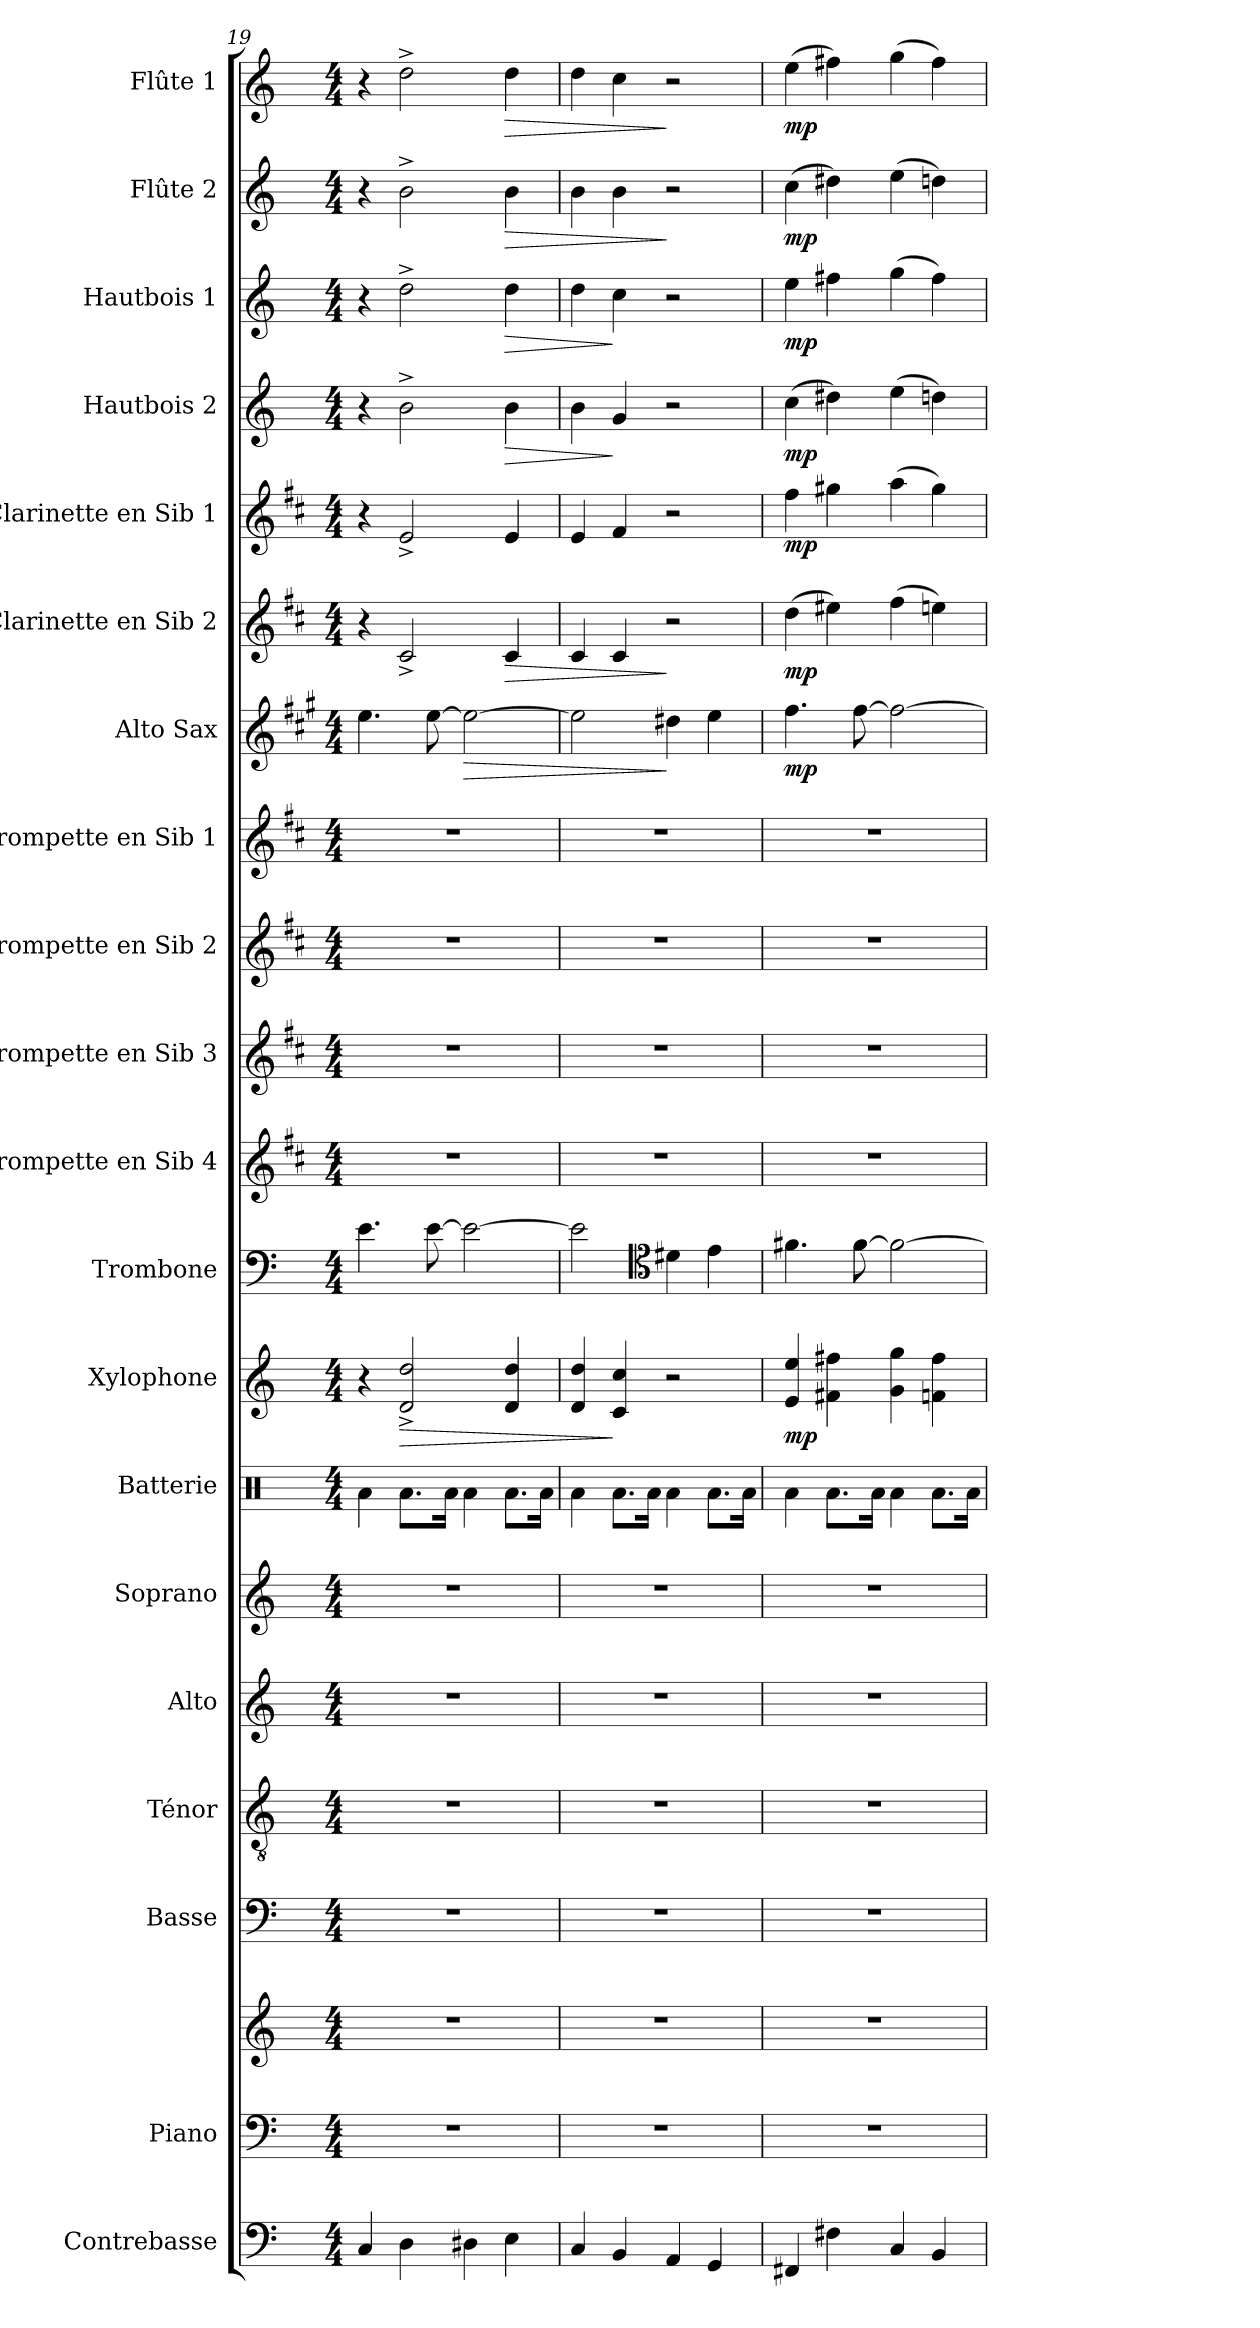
**kern	**kern	**kern	**kern	**kern	**kern	**kern	**kern	**kern	**dynam	**kern	**kern	**kern	**kern	**kern	**kern	**dynam	**kern	**dynam	**kern	**dynam	**kern	**dynam	**kern	**dynam	**kern	**dynam	**kern	**dynam
*part20	*part19	*part19	*part18	*part17	*part16	*part15	*part14	*part13	*part13	*part12	*part11	*part10	*part9	*part8	*part7	*part7	*part6	*part6	*part5	*part5	*part4	*part4	*part3	*part3	*part2	*part2	*part1	*part1
*staff21	*staff20	*staff19	*staff18	*staff17	*staff16	*staff15	*staff14	*staff13	*staff13	*staff12	*staff11	*staff10	*staff9	*staff8	*staff7	*staff7	*staff6	*staff6	*staff5	*staff5	*staff4	*staff4	*staff3	*staff3	*staff2	*staff2	*staff1	*staff1
*I"Contrebasse	*I"Piano	*	*I"Basse	*I"Ténor	*I"Alto	*I"Soprano	*I"Batterie	*I"Xylophone	*	*I"Trombone	*I"Trompette en Sib 4	*I"Trompette en Sib 3	*I"Trompette en Sib 2	*I"Trompette en Sib 1	*I"Alto Sax	*	*I"Clarinette en Sib 2	*	*I"Clarinette en Sib 1	*	*I"Hautbois 2	*	*I"Hautbois 1	*	*I"Flûte 2	*	*I"Flûte 1	*
*I'Cb.	*I'Pno	*	*I'Ba.	*I'T	*I'A	*I'S	*I'Batt.	*I'Xyl.	*	*I'Trb.	*I'Trp. (Sib) 4	*I'Trp. (Sib) 3	*I'Trp. (Sib) 2	*I'Trp. (Sib) 1	*I'A. Sx.	*	*I'Cl. (Sib) 2	*	*I'Cl. (Sib) 1	*	*I'Hb. 2	*	*I'Hb. 1	*	*I'Fl. 2	*	*I'Fl. 1	*
*clefF4	*clefF4	*clefG2	*clefF4	*clefGv2	*clefG2	*clefG2	*clefX	*clefG2	*	*clefF4	*clefG2	*clefG2	*clefG2	*clefG2	*clefG2	*	*clefG2	*	*clefG2	*	*clefG2	*	*clefG2	*	*clefG2	*	*clefG2	*
*ITrd7c12	*	*	*	*	*	*	*	*ITrd-7c-12	*	*	*ITrd1c2	*ITrd1c2	*ITrd1c2	*ITrd1c2	*ITrd5c9	*	*ITrd1c2	*	*ITrd1c2	*	*	*	*	*	*	*	*	*
*k[]	*k[]	*k[]	*k[]	*k[]	*k[]	*k[]	*k[]	*k[]	*	*k[]	*k[]	*k[]	*k[]	*k[]	*k[]	*	*k[]	*	*k[]	*	*k[]	*	*k[]	*	*k[]	*	*k[]	*
*C:	*C:	*C:	*C:	*C:	*C:	*C:	*C:	*C:	*	*C:	*C:	*C:	*C:	*C:	*C:	*	*C:	*	*C:	*	*C:	*	*C:	*	*C:	*	*C:	*
*M4/4	*M4/4	*M4/4	*M4/4	*M4/4	*M4/4	*M4/4	*M4/4	*M4/4	*	*M4/4	*M4/4	*M4/4	*M4/4	*M4/4	*M4/4	*	*M4/4	*	*M4/4	*	*M4/4	*	*M4/4	*	*M4/4	*	*M4/4	*
=19	=19	=19	=19	=19	=19	=19	=19	=19	=19	=19	=19	=19	=19	=19	=19	=19	=19	=19	=19	=19	=19	=19	=19	=19	=19	=19	=19	=19
4CC/	1r	1r	1r	1r	1r	1r	4Ra\	4r	.	4.e\	1r	1r	1r	1r	4.g\	.	4r	.	4r	.	4r	.	4r	.	4r	.	4r	.
!	!	!	!	!	!	!	!	!	!LO:HP:b	!	!	!	!	!	!	!	!	!	!	!	!	!	!	!	!	!	!	!
4DD\	.	.	.	.	.	.	8.Ra\L	2dd/^< 2ddd/^<	>	.	.	.	.	.	.	.	2B^</	.	2d^</	.	2b^>\	.	2dd^>\	.	2b^>\	.	2dd^>\	.
.	.	.	.	.	.	.	.	.	.	[8e\	.	.	.	.	[8g\	.	.	.	.	.	.	.	.	.	.	.	.	.
.	.	.	.	.	.	.	16Ra\Jk	.	.	.	.	.	.	.	.	.	.	.	.	.	.	.	.	.	.	.	.	.
!	!	!	!	!	!	!	!	!	!	!	!	!	!	!	!	!LO:HP:b	!	!	!	!	!	!	!	!	!	!	!	!
4DD#X\	.	.	.	.	.	.	4Ra\	.	.	2e\_	.	.	.	.	2g\_	>	.	.	.	.	.	.	.	.	.	.	.	.
!	!	!	!	!	!	!	!	!	!	!	!	!	!	!	!	!	!	!LO:HP:b	!	!	!	!LO:HP:b	!	!LO:HP:b	!	!LO:HP:b	!	!LO:HP:b
4EE\	.	.	.	.	.	.	8.Ra\L	4dd/ 4ddd/	.	.	.	.	.	.	.	.	4B/	>	4d/	.	4b\	>	4dd\	>	4b\	>	4dd\	>
.	.	.	.	.	.	.	16Ra\Jk	.	.	.	.	.	.	.	.	.	.	.	.	.	.	.	.	.	.	.	.	.
=20	=20	=20	=20	=20	=20	=20	=20	=20	=20	=20	=20	=20	=20	=20	=20	=20	=20	=20	=20	=20	=20	=20	=20	=20	=20	=20	=20	=20
4CC/	1r	1r	1r	1r	1r	1r	4Ra\	4dd/ 4ddd/	.	2e\]	1r	1r	1r	1r	2g\]	.	4B/	.	4d/	.	4b\	.	4dd\	.	4b\	.	4dd\	.
4BBB/	.	.	.	.	.	.	8.Ra\L	4cc/ 4ccc/	]	.	.	.	.	.	.	.	4B/	.	4e/	.	4g/	]	4cc\	]	4b\	.	4cc\	.
.	.	.	.	.	.	.	16Ra\Jk	.	.	.	.	.	.	.	.	.	.	.	.	.	.	.	.	.	.	.	.	.
*	*	*	*	*	*	*	*	*	*	*clefC4	*	*	*	*	*	*	*	*	*	*	*	*	*	*	*	*	*	*
4AAA/	.	.	.	.	.	.	4Ra\	2r	.	4d#X\	.	.	.	.	4f#X\	]	2r	]	2r	.	2r	.	2r	.	2r	]	2r	]
4GGG/	.	.	.	.	.	.	8.Ra\L	.	.	4e\	.	.	.	.	4g\	.	.	.	.	.	.	.	.	.	.	.	.	.
.	.	.	.	.	.	.	16Ra\Jk	.	.	.	.	.	.	.	.	.	.	.	.	.	.	.	.	.	.	.	.	.
!!LO:LB:g=z
=21	=21	=21	=21	=21	=21	=21	=21	=21	=21	=21	=21	=21	=21	=21	=21	=21	=21	=21	=21	=21	=21	=21	=21	=21	=21	=21	=21	=21
!	!	!	!	!	!	!	!	!	!LO:DY:b	!	!	!	!	!	!	!LO:DY:b	!	!LO:DY:b	!	!LO:DY:b	!	!LO:DY:b	!	!LO:DY:b	!	!LO:DY:b	!	!LO:DY:b
4FFF#X/	1r	1r	1r	1r	1r	1r	4Ra\	4ee/ 4eee/	mp	4.f#X\	1r	1r	1r	1r	4.a\	mp	(>4cc\	mp	4ee\	mp	(>4cc\	mp	4ee\	mp	(>4cc\	mp	(>4ee\	mp
4FF#X\	.	.	.	.	.	.	8.Ra\L	4ff#X\ 4fff#X\	.	.	.	.	.	.	.	.	4dd#X\)	.	4ff#X\	.	4dd#X\)	.	4ff#X\	.	4dd#X\)	.	4ff#X\)	.
.	.	.	.	.	.	.	.	.	.	[8f#\	.	.	.	.	[8a\	.	.	.	.	.	.	.	.	.	.	.	.	.
.	.	.	.	.	.	.	16Ra\Jk	.	.	.	.	.	.	.	.	.	.	.	.	.	.	.	.	.	.	.	.	.
4CC/	.	.	.	.	.	.	4Ra\	4gg\ 4ggg\	.	2f#\_	.	.	.	.	2a\_	.	(>4ee\	.	(>4gg\	.	(>4ee\	.	(>4gg\	.	(>4ee\	.	(>4gg\	.
4BBB/	.	.	.	.	.	.	8.Ra\L	4ffn\ 4fff#\	.	.	.	.	.	.	.	.	4ddn\)	.	4ff#\)	.	4ddn\)	.	4ff#\)	.	4ddn\)	.	4ff#\)	.
.	.	.	.	.	.	.	16Ra\Jk	.	.	.	.	.	.	.	.	.	.	.	.	.	.	.	.	.	.	.	.	.
=	=	=	=	=	=	=	=	=	=	=	=	=	=	=	=	=	=	=	=	=	=	=	=	=	=	=	=	=
*-	*-	*-	*-	*-	*-	*-	*-	*-	*-	*-	*-	*-	*-	*-	*-	*-	*-	*-	*-	*-	*-	*-	*-	*-	*-	*-	*-	*-
